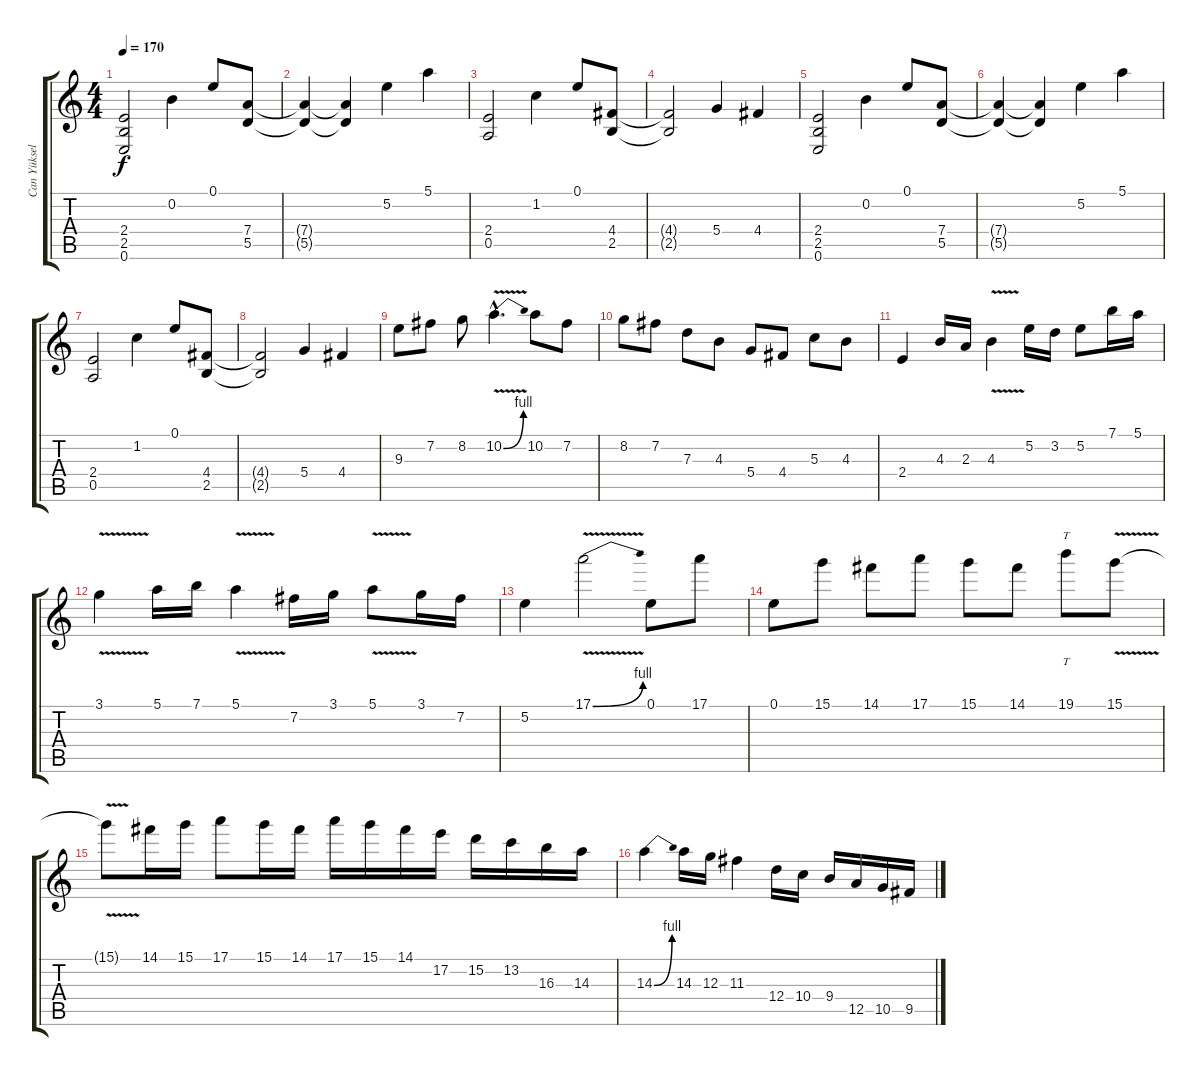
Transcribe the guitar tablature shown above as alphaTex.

\track ("Can Yüksel" "Can Yüksel") {instrument distortionguitar}
\staff {score tabs}
\tuning (E4 B3 G3 D3 A2 E2) {hide}
\ts (4 4)
\tempo 170
\clef g2
\ks c
(2.4 2.5 0.6).2{dy f} 0.2.4 0.1.8 (7.4 5.5).8 |
(7.4{t} 5.5{t}).4 (7.4{t} 5.5{t}).4 5.2.4 5.1.4 |
(2.4 0.5).2 1.2.4 0.1.8 (4.4 2.5).8 |
(4.4{t} 2.5{t}).2 5.4.4 4.4.4 |
(2.4 2.5 0.6).2 0.2.4 0.1.8 (7.4 5.5).8 |
(7.4{t} 5.5{t}).4 (7.4{t} 5.5{t}).4 5.2.4 5.1.4 |
(2.4 0.5).2 1.2.4 0.1.8 (4.4 2.5).8 |
(4.4{t} 2.5{t}).2 5.4.4 4.4.4 |
9.3.8 7.2.8 8.2.8 10.2{be (bend 0 0 60 4) v hac}.4{d} 10.2.8 7.2.8 |
8.2.8 7.2.8 7.3.8 4.3.8 5.4.8 4.4.8 5.3.8 4.3.8 |
2.4.4 4.3.16 2.3.16 4.3{v}.4 5.2.16 3.2.16 5.2.8 7.1.16 5.1.16 |
3.1{v}.4 5.1.16 7.1.16 5.1{v}.4 7.2.16 3.1.16 5.1{v}.8 3.1.16 7.2.16 |
5.2.4 17.1{be (bend 0 0 60 4) v}.2 0.1.8 17.1.8 |
0.1.8 15.1.8 14.1.8 17.1.8 15.1.8 14.1.8 19.1.8{tt} 15.1{v}.8 |
15.1{t}.8 14.1.16 15.1.16 17.1.8 15.1.16 14.1.16 17.1.16 15.1.16 14.1.16 17.2.16 15.2.16 13.2.16 16.3.16 14.3.16 |
14.3{be (bend 0 0 60 4)}.4 14.3.16 12.3.16 11.3.4 12.4.16 10.4.16 9.4.16 12.5.16 10.5.16 9.5.16
